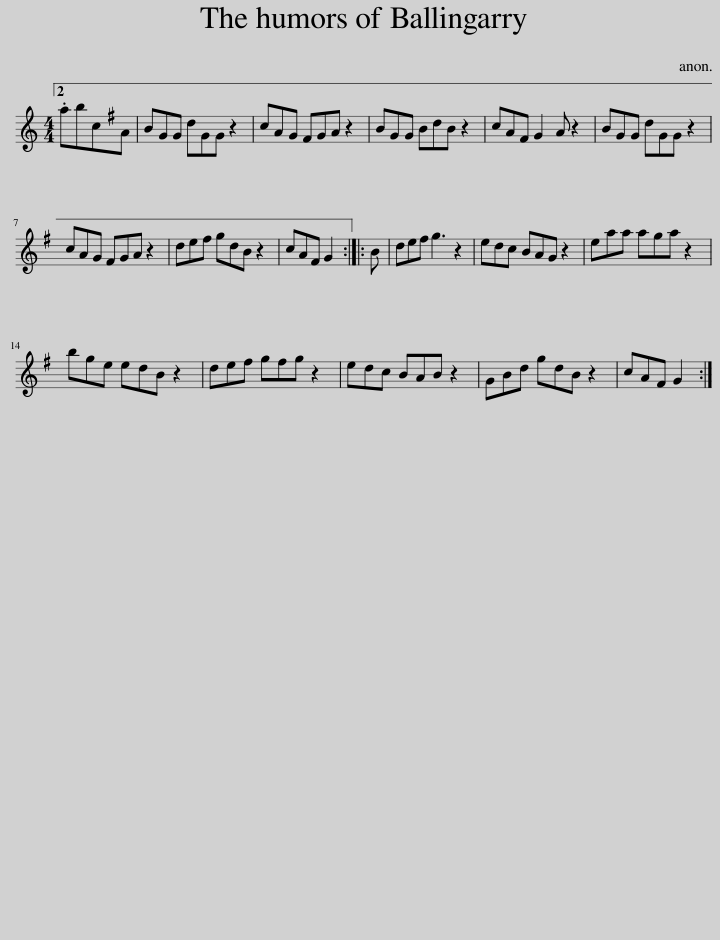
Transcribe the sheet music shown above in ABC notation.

X:1
L:1/8
M:4/4
I:linebreak $
K:C
V:1 treble
V:1
 .abcA | BGG dGG z2 | cAG ^FGA z2 | BGG BdB z2 | cA^F G2 A z2 | %5
 BGG dGG z2 |$ cAG ^FGA z2 | de^f gdB z2 | cA^F G2 :: B | %10
 de^f g3 z2 | edc BAG z2 | eaa aga z2 |$ bge edB z2 | de^f gfg z2 | %15
 edc BAB z2 | GBd gdB z2 | cA^F G2 :| %18
